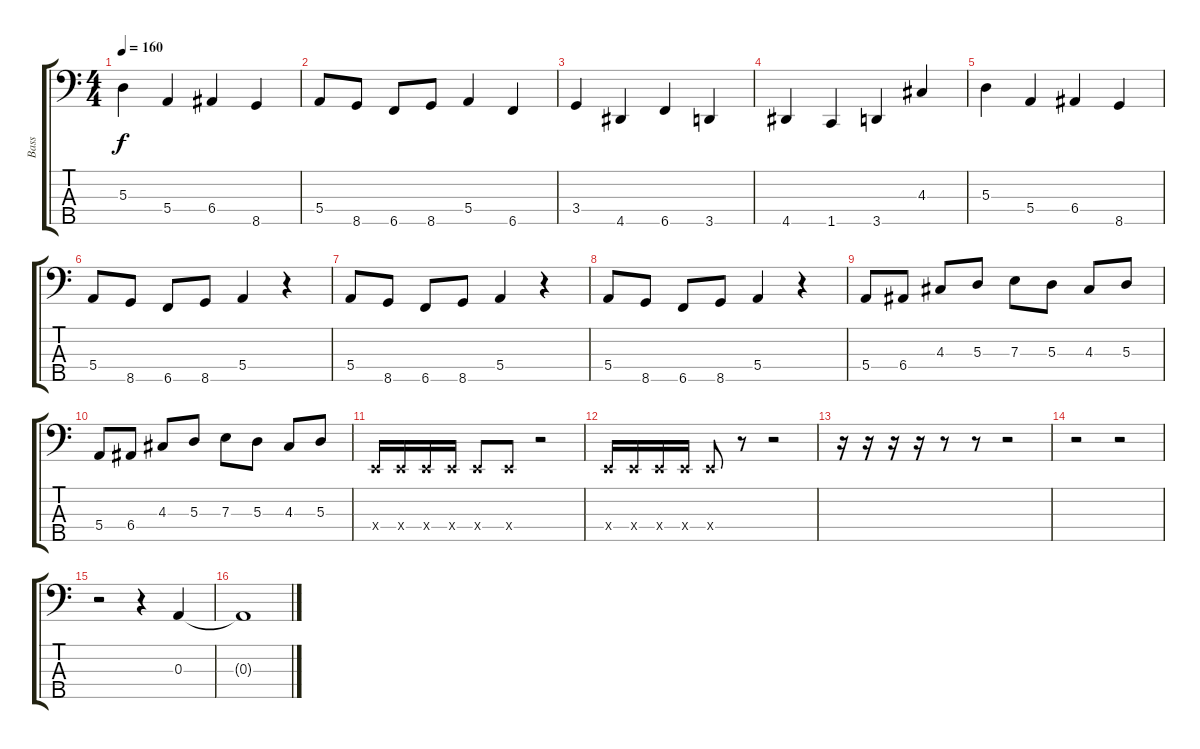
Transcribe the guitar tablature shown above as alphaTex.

\track ("Bass " "Bass ") {instrument electricbassfinger}
\staff {score tabs}
\tuning (G2 D2 A1 E1 B0) {hide}
\ts (4 4)
\tempo 160
\clef f4
\ks c
5.3.4{dy f} 5.4.4 6.4.4 8.5.4 |
5.4.8 8.5.8 6.5.8 8.5.8 5.4.4 6.5.4 |
3.4.4 4.5.4 6.5.4 3.5.4 |
4.5.4 1.5.4 3.5.4 4.3.4 |
5.3.4 5.4.4 6.4.4 8.5.4 |
5.4.8 8.5.8 6.5.8 8.5.8 5.4.4 r.4 |
5.4.8 8.5.8 6.5.8 8.5.8 5.4.4 r.4 |
5.4.8 8.5.8 6.5.8 8.5.8 5.4.4 r.4 |
5.4.8 6.4.8 4.3.8 5.3.8 7.3.8 5.3.8 4.3.8 5.3.8 |
5.4.8 6.4.8 4.3.8 5.3.8 7.3.8 5.3.8 4.3.8 5.3.8 |
0.4{x}.16 0.4{x}.16 0.4{x}.16 0.4{x}.16 0.4{x}.8 0.4{x}.8 r.2 |
0.4{x}.16 0.4{x}.16 0.4{x}.16 0.4{x}.16 0.4{x}.8 r.8 r.2 |
r.16 r.16 r.16 r.16 r.8 r.8 r.2 |
r.2 r.2 |
r.2 r.4 0.3.4 |
0.3{t}.1
